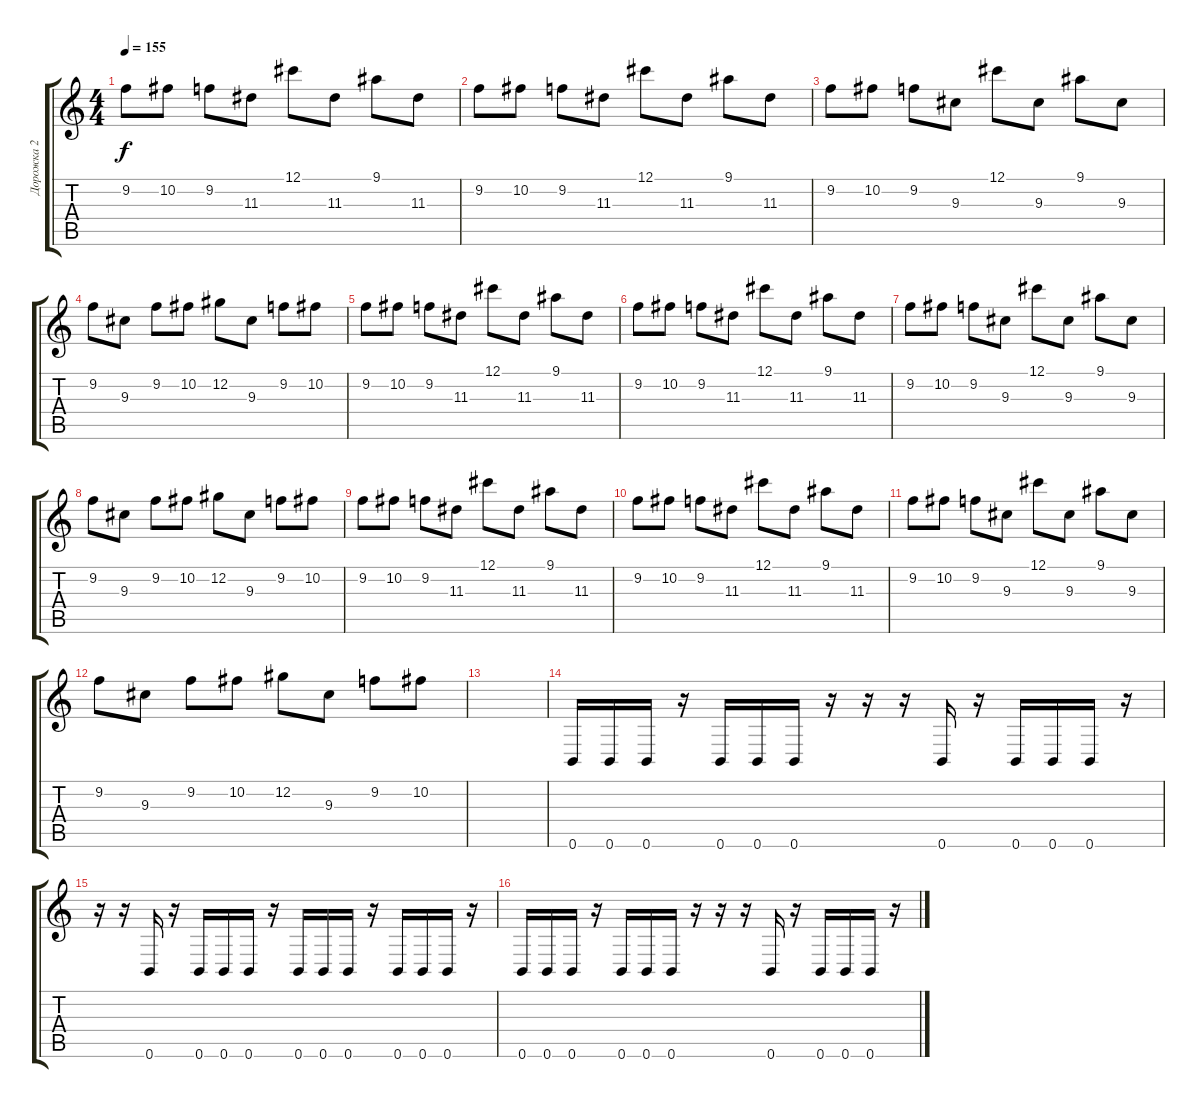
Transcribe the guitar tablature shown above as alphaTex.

\track ("Дорожка 2" "Дорожка 2") {instrument distortionguitar}
\staff {score tabs}
\tuning (Db4 Ab3 E3 B2 Gb2 B1) {hide}
\ts (4 4)
\tempo 155
\clef g2
\ks c
9.2.8{dy f} 10.2.8 9.2.8 11.3.8 12.1.8 11.3.8 9.1.8 11.3.8 |
9.2.8 10.2.8 9.2.8 11.3.8 12.1.8 11.3.8 9.1.8 11.3.8 |
9.2.8 10.2.8 9.2.8 9.3.8 12.1.8 9.3.8 9.1.8 9.3.8 |
9.2.8 9.3.8 9.2.8 10.2.8 12.2.8 9.3.8 9.2.8 10.2.8 |
9.2.8 10.2.8 9.2.8 11.3.8 12.1.8 11.3.8 9.1.8 11.3.8 |
9.2.8 10.2.8 9.2.8 11.3.8 12.1.8 11.3.8 9.1.8 11.3.8 |
9.2.8 10.2.8 9.2.8 9.3.8 12.1.8 9.3.8 9.1.8 9.3.8 |
9.2.8 9.3.8 9.2.8 10.2.8 12.2.8 9.3.8 9.2.8 10.2.8 |
9.2.8 10.2.8 9.2.8 11.3.8 12.1.8 11.3.8 9.1.8 11.3.8 |
9.2.8 10.2.8 9.2.8 11.3.8 12.1.8 11.3.8 9.1.8 11.3.8 |
9.2.8 10.2.8 9.2.8 9.3.8 12.1.8 9.3.8 9.1.8 9.3.8 |
9.2.8 9.3.8 9.2.8 10.2.8 12.2.8 9.3.8 9.2.8 10.2.8 |
|
0.6.16 0.6.16 0.6.16 r.16 0.6.16 0.6.16 0.6.16 r.16 r.16 r.16 0.6.16 r.16 0.6.16 0.6.16 0.6.16 r.16 |
r.16 r.16 0.6.16 r.16 0.6.16 0.6.16 0.6.16 r.16 0.6.16 0.6.16 0.6.16 r.16 0.6.16 0.6.16 0.6.16 r.16 |
0.6.16 0.6.16 0.6.16 r.16 0.6.16 0.6.16 0.6.16 r.16 r.16 r.16 0.6.16 r.16 0.6.16 0.6.16 0.6.16 r.16
